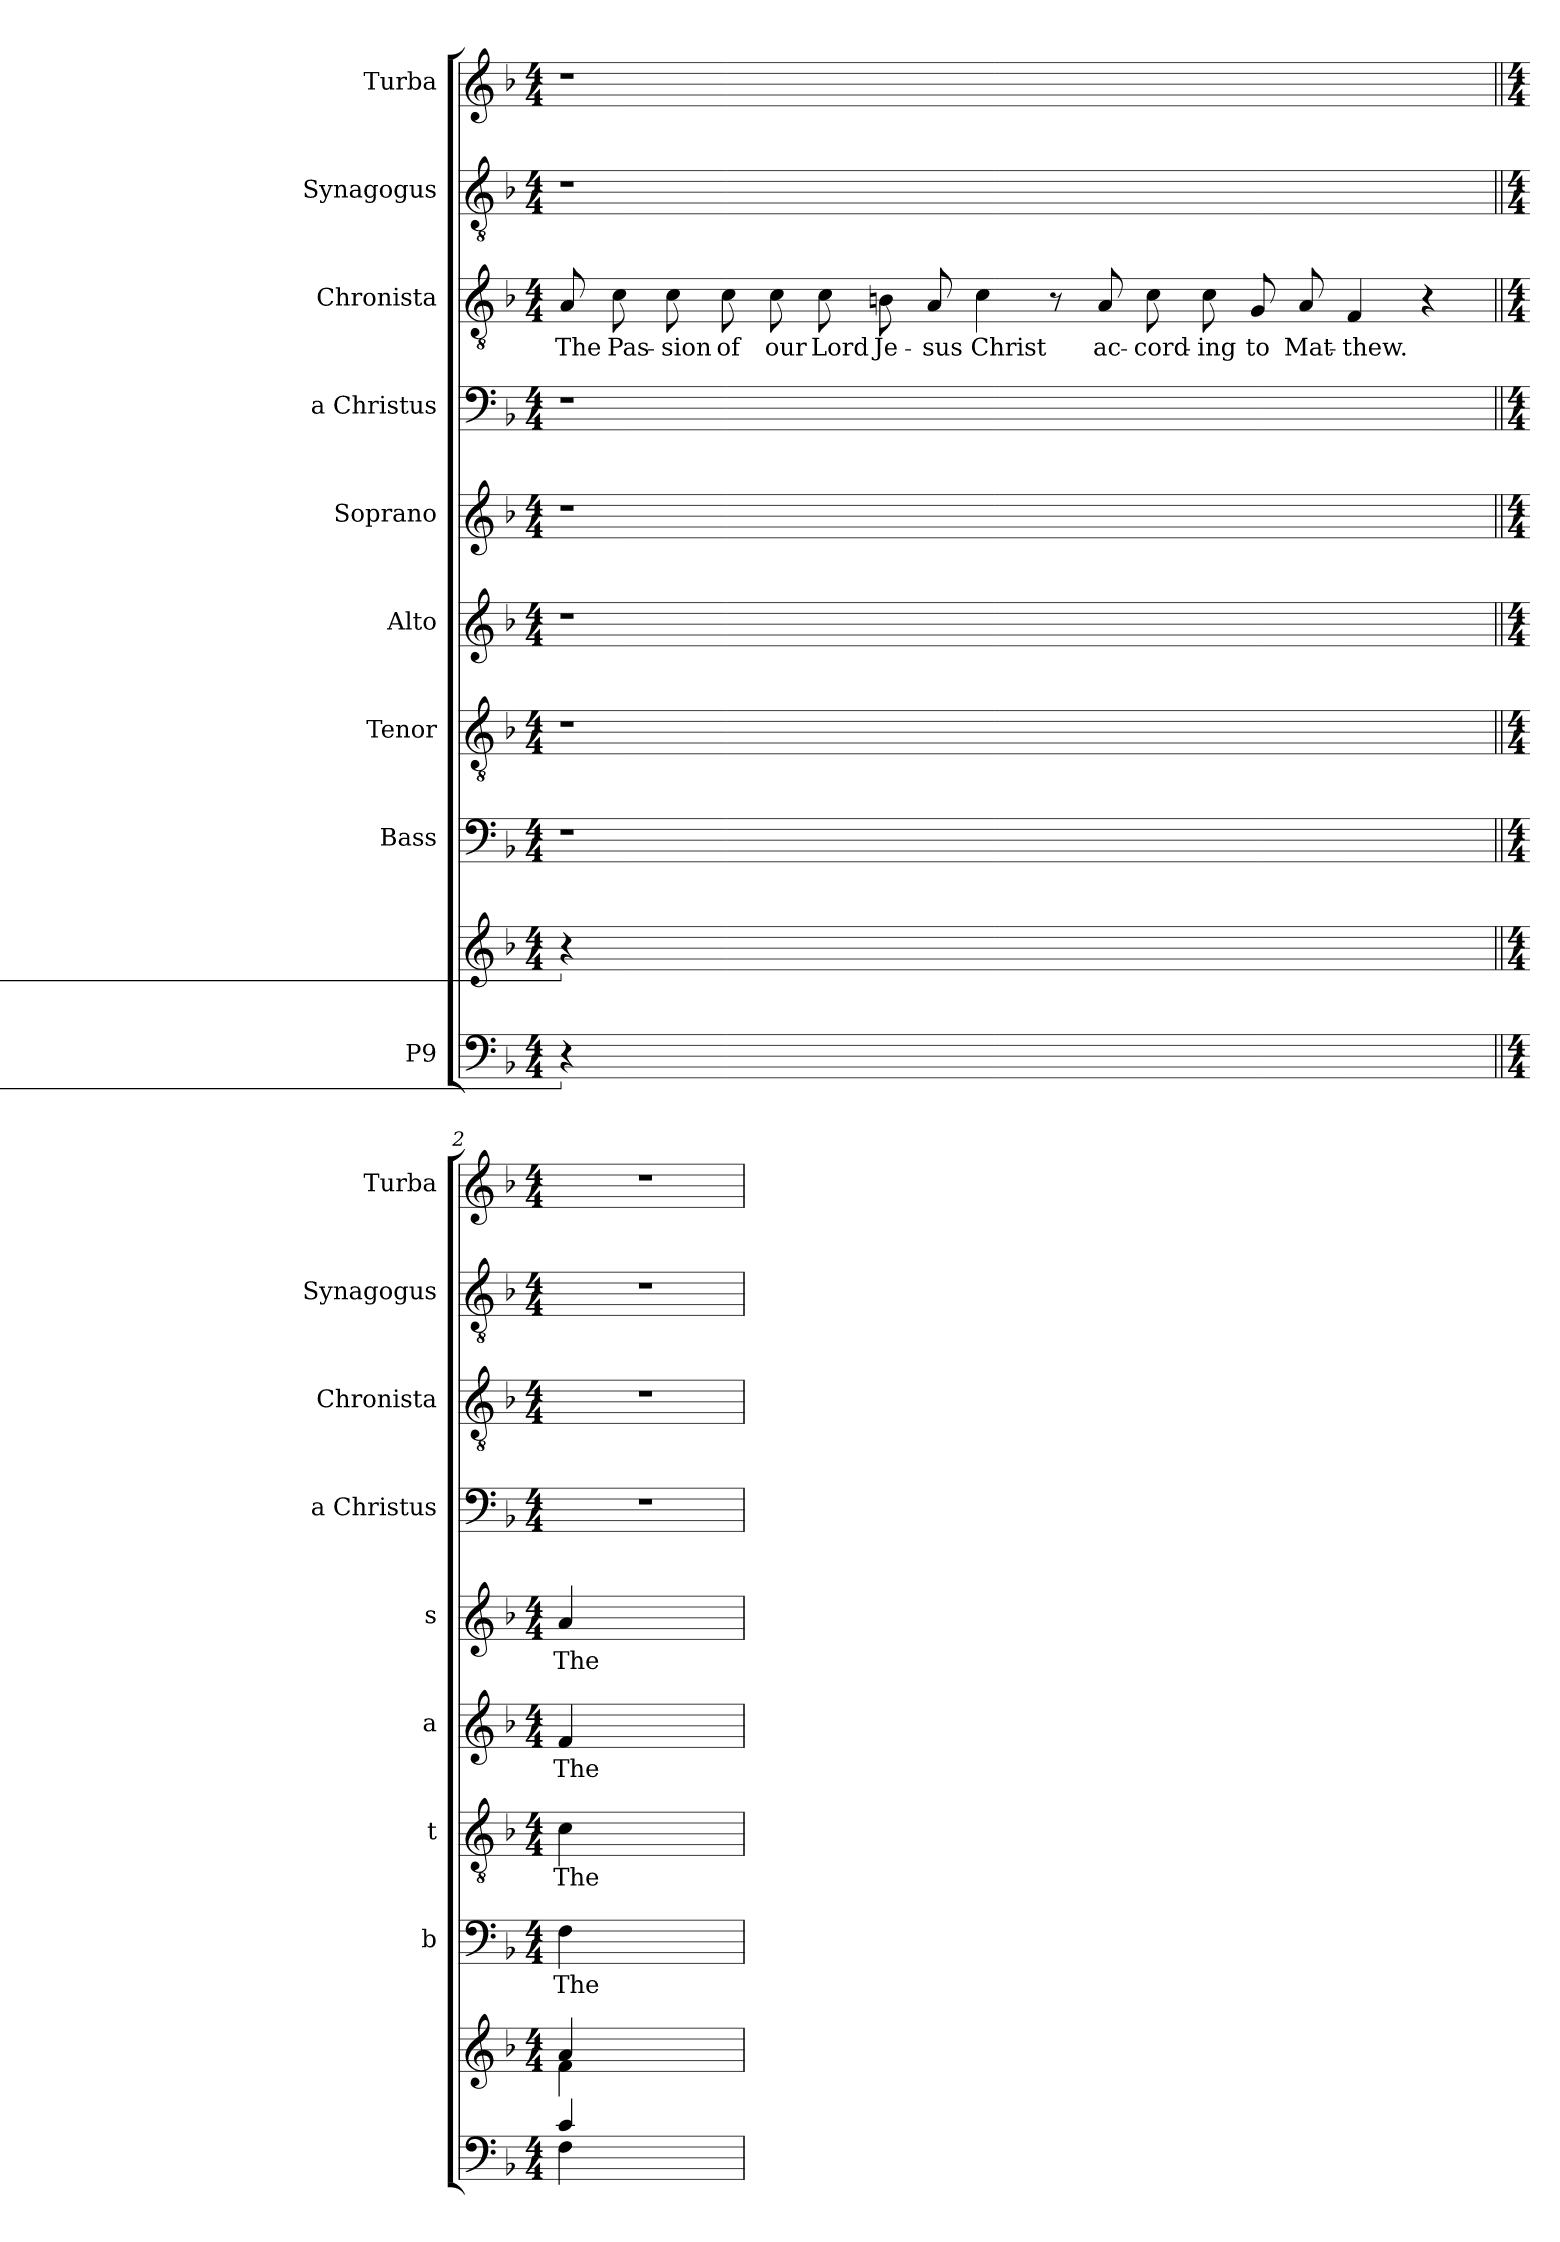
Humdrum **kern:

**kern	**kern	**kern	**text	**kern	**text	**kern	**text	**kern	**text	**kern	**kern	**text	**kern	**kern
*part9	*part9	*part8	*part8	*part7	*part7	*part6	*part6	*part5	*part5	*part4	*part3	*part3	*part2	*part1
*staff10	*staff9	*staff8	*staff8	*staff7	*staff7	*staff6	*staff6	*staff5	*staff5	*staff4	*staff3	*staff3	*staff2	*staff1
*I"P9	*	*I"Bass	*	*I"Tenor	*	*I"Alto	*	*I"Soprano	*	*I"a Christus	*I"Chronista	*	*I"Synagogus	*I"Turba
*	*	*I'b	*	*I't	*	*I'a	*	*I's	*	*I'a Christus	*I'Chronista	*	*I'Synagogus	*I'Turba
!!LO:PB:g=z
*clefF4	*clefG2	*clefF4	*	*clefGv2	*	*clefG2	*	*clefG2	*	*clefF4	*clefGv2	*	*clefGv2	*clefG2
*	*	*	*	*ITrd7c12	*	*	*	*	*	*	*ITrd7c12	*	*ITrd7c12	*
*k[b-]	*k[b-]	*k[b-]	*	*k[b-]	*	*k[b-]	*	*k[b-]	*	*k[b-]	*k[b-]	*	*k[b-]	*k[b-]
*F:	*F:	*F:	*	*F:	*	*F:	*	*F:	*	*F:	*F:	*	*F:	*F:
*M4/4	*M4/4	*M4/4	*	*M4/4	*	*M4/4	*	*M4/4	*	*M4/4	*M4/4	*	*M4/4	*M4/4
=1	=1	=1	=1	=1	=1	=1	=1	=1	=1	=1	=1	=1	=1	=1
!LO:N:vis=1	!LO:N:vis=1	!LO:N:vis=1	!	!LO:N:vis=1	!	!LO:N:vis=1	!	!LO:N:vis=1	!	!LO:N:vis=1	!	!	!	!
!	!	!	!	!	!	!	!	!	!	!	!	!LO:LY:b:color=#000000	!LO:N:vis=1	!LO:N:vis=1
2%5r	2%5r	1r	.	1r	.	1r	.	1r	.	1r	8AAi/	The	1r	1r
!	!	!	!	!	!	!	!	!	!	!	!	!LO:LY:b:color=#000000	!	!
.	.	.	.	.	.	.	.	.	.	.	8Ci\	Pas-	.	.
!	!	!	!	!	!	!	!	!	!	!	!	!LO:LY:b:color=#000000	!	!
.	.	.	.	.	.	.	.	.	.	.	8Ci\	-sion	.	.
!	!	!	!	!	!	!	!	!	!	!	!	!LO:LY:b:color=#000000	!	!
.	.	.	.	.	.	.	.	.	.	.	8Ci\	of	.	.
!	!	!	!	!	!	!	!	!	!	!	!	!LO:LY:b:color=#000000	!	!
.	.	.	.	.	.	.	.	.	.	.	8Ci\	our	.	.
!	!	!	!	!	!	!	!	!	!	!	!	!LO:LY:b:color=#000000	!	!
.	.	.	.	.	.	.	.	.	.	.	8Ci\	Lord	.	.
!	!	!	!	!	!	!	!	!	!	!	!	!LO:LY:b:color=#000000	!	!
.	.	.	.	.	.	.	.	.	.	.	8BBni\	Je-	.	.
!	!	!	!	!	!	!	!	!	!	!	!	!LO:LY:b:color=#000000	!	!
.	.	.	.	.	.	.	.	.	.	.	8AAi/	-sus	.	.
!	!	!	!	!	!	!	!	!	!	!	!	!LO:LY:b:color=#000000	!	!
.	.	1.ryy	.	1.ryy	.	1.ryy	.	1.ryy	.	1.ryy	4Ci\	Christ	1.ryy	1.ryy
.	.	.	.	.	.	.	.	.	.	.	8r	.	.	.
!	!	!	!	!	!	!	!	!	!	!	!	!LO:LY:b:color=#000000	!	!
.	.	.	.	.	.	.	.	.	.	.	8AAi/	ac-	.	.
!	!	!	!	!	!	!	!	!	!	!	!	!LO:LY:b:color=#000000	!	!
.	.	.	.	.	.	.	.	.	.	.	8Ci\	-cord-	.	.
!	!	!	!	!	!	!	!	!	!	!	!	!LO:LY:b:color=#000000	!	!
.	.	.	.	.	.	.	.	.	.	.	8Ci\	-ing	.	.
!	!	!	!	!	!	!	!	!	!	!	!	!LO:LY:b:color=#000000	!	!
.	.	.	.	.	.	.	.	.	.	.	8GGi/	to	.	.
!	!	!	!	!	!	!	!	!	!	!	!	!LO:LY:b:color=#000000	!	!
.	.	.	.	.	.	.	.	.	.	.	8AAi/	Mat-	.	.
!	!	!	!	!	!	!	!	!	!	!	!	!LO:LY:b:color=#000000	!	!
.	.	.	.	.	.	.	.	.	.	.	4FFi/	-thew.	.	.
.	.	.	.	.	.	.	.	.	.	.	4r	.	.	.
!!LO:LB:g=z
=2||	=2||	=2||	=2||	=2||	=2||	=2||	=2||	=2||	=2||	=2||	=2||	=2||	=2||	=2||
*M4/4	*M4/4	*M4/4	*	*M4/4	*	*M4/4	*	*M4/4	*	*M4/4	*M4/4	*	*M4/4	*M4/4
*^	*^	*	*	*	*	*	*	*	*	*	*	*	*	*
!	!	!	!	!	!LO:LY:b:color=#000000	!	!	!	!	!	!	!	!	!	!	!
!	!	!	!	!	!	!	!LO:LY:b:color=#000000	!	!	!	!	!	!	!	!	!
!	!	!	!	!	!	!	!	!	!LO:LY:b:color=#000000	!	!	!	!	!	!	!
!	!	!	!	!	!	!	!	!	!	!	!LO:LY:b:color=#000000	!LO:N:vis=1	!LO:N:vis=1	!	!LO:N:vis=1	!LO:N:vis=1
4ci/	4Fi\	4ai/	4fi\	4Fi\	The	4Ci\	The	4fi/	The	4ai/	The	1r	1r	.	1r	1r
2.ryy	2.ryy	2.ryy	2.ryy	2.ryy	.	2.ryy	.	2.ryy	.	2.ryy	.	.	.	.	.	.
*v	*v	*	*	*	*	*	*	*	*	*	*	*	*	*	*	*
*	*v	*v	*	*	*	*	*	*	*	*	*	*	*	*	*
=	=	=	=	=	=	=	=	=	=	=	=	=	=	=
*-	*-	*-	*-	*-	*-	*-	*-	*-	*-	*-	*-	*-	*-	*-
